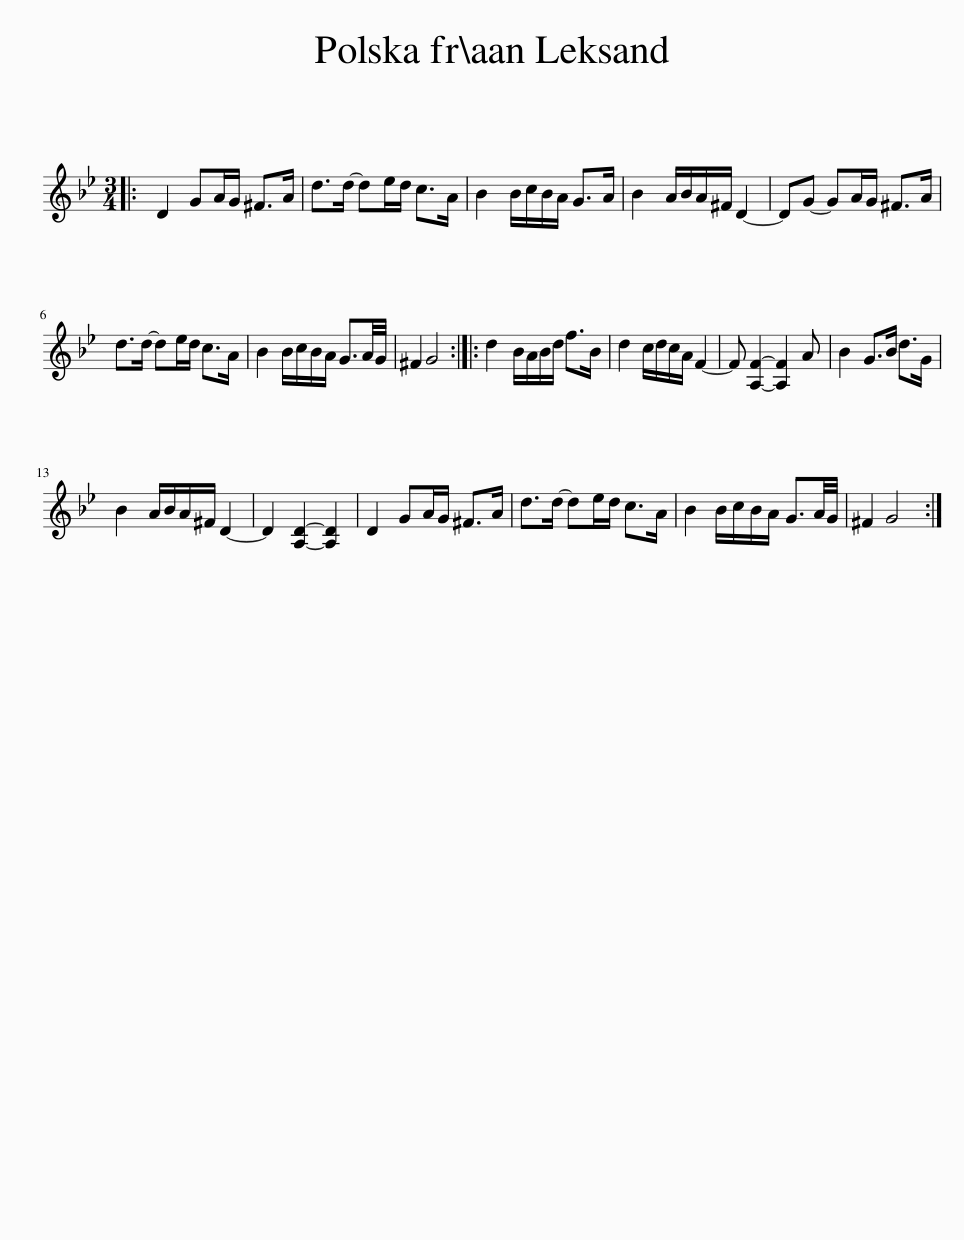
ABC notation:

X:1
L:1/8
M:3/4
I:linebreak $
K:Gmin
V:1 treble
V:1
|: D2 GA/G/ ^F>A | d>d- de/d/ c>A | B2 B/c/B/A/ G>A | B2 A/B/A/^F/ D2- | DG- GA/G/ ^F>A |$ %5
 d>d- de/d/ c>A | B2 B/c/B/A/ G3/2A/4G/4 | ^F2 G4 :: d2 B/A/B/d/ f>B | d2 c/d/c/A/ F2- | %10
 F [A,F]2- [A,F]2 A | B2 G>B d>G |$ B2 A/B/A/^F/ D2- | D2 [A,D]2- [A,D]2 | D2 GA/G/ ^F>A | %15
 d>d- de/d/ c>A | B2 B/c/B/A/ G3/2A/4G/4 | ^F2 G4 :| %18
